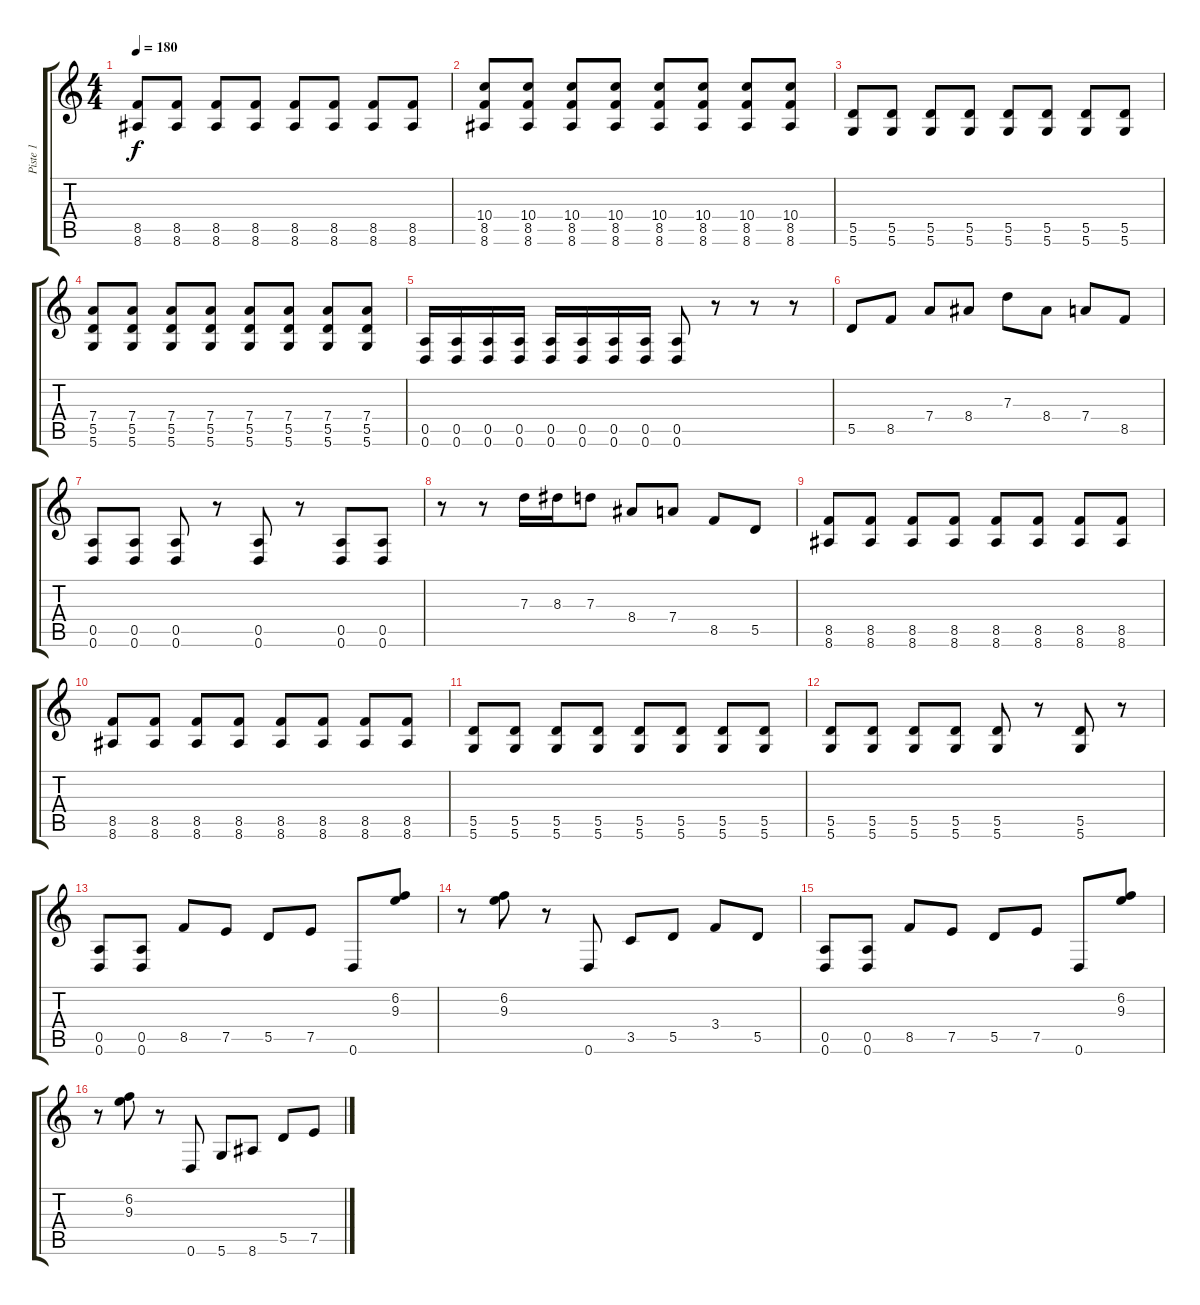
\track ("Piste 1" "Piste 1") {instrument distortionguitar}
\staff {score tabs}
\tuning (E4 B3 G3 D3 A2 D2) {hide}
\ts (4 4)
\tempo 180
\clef g2
\ks c
(8.5 8.6).8{dy f} (8.5 8.6).8 (8.5 8.6).8 (8.5 8.6).8 (8.5 8.6).8 (8.5 8.6).8 (8.5 8.6).8 (8.5 8.6).8 |
(10.4 8.5 8.6).8 (10.4 8.5 8.6).8 (10.4 8.5 8.6).8 (10.4 8.5 8.6).8 (10.4 8.5 8.6).8 (10.4 8.5 8.6).8 (10.4 8.5 8.6).8 (10.4 8.5 8.6).8 |
(5.5 5.6).8 (5.5 5.6).8 (5.5 5.6).8 (5.5 5.6).8 (5.5 5.6).8 (5.5 5.6).8 (5.5 5.6).8 (5.5 5.6).8 |
(7.4 5.5 5.6).8 (7.4 5.5 5.6).8 (7.4 5.5 5.6).8 (7.4 5.5 5.6).8 (7.4 5.5 5.6).8 (7.4 5.5 5.6).8 (7.4 5.5 5.6).8 (7.4 5.5 5.6).8 |
(0.5 0.6).16 (0.5 0.6).16 (0.5 0.6).16 (0.5 0.6).16 (0.5 0.6).16 (0.5 0.6).16 (0.5 0.6).16 (0.5 0.6).16 (0.5 0.6).8 r.8 r.8 r.8 |
5.5.8 8.5.8 7.4.8 8.4.8 7.3.8 8.4.8 7.4.8 8.5.8 |
(0.5 0.6).8 (0.5 0.6).8 (0.5 0.6).8 r.8 (0.5 0.6).8 r.8 (0.5 0.6).8 (0.5 0.6).8 |
r.8 r.8 7.3.16 8.3.16 7.3.8 8.4.8 7.4.8 8.5.8 5.5.8 |
(8.5 8.6).8 (8.5 8.6).8 (8.5 8.6).8 (8.5 8.6).8 (8.5 8.6).8 (8.5 8.6).8 (8.5 8.6).8 (8.5 8.6).8 |
(8.5 8.6).8 (8.5 8.6).8 (8.5 8.6).8 (8.5 8.6).8 (8.5 8.6).8 (8.5 8.6).8 (8.5 8.6).8 (8.5 8.6).8 |
(5.5 5.6).8 (5.5 5.6).8 (5.5 5.6).8 (5.5 5.6).8 (5.5 5.6).8 (5.5 5.6).8 (5.5 5.6).8 (5.5 5.6).8 |
(5.5 5.6).8 (5.5 5.6).8 (5.5 5.6).8 (5.5 5.6).8 (5.5 5.6).8 r.8 (5.5 5.6).8 r.8 |
(0.5 0.6).8 (0.5 0.6).8 8.5.8 7.5.8 5.5.8 7.5.8 0.6.8 (6.2 9.3).8 |
r.8 (6.2 9.3).8 r.8 0.6.8 3.5.8 5.5.8 3.4.8 5.5.8 |
(0.5 0.6).8 (0.5 0.6).8 8.5.8 7.5.8 5.5.8 7.5.8 0.6.8 (6.2 9.3).8 |
r.8 (6.2 9.3).8 r.8 0.6.8 5.6.8 8.6.8 5.5.8 7.5.8
